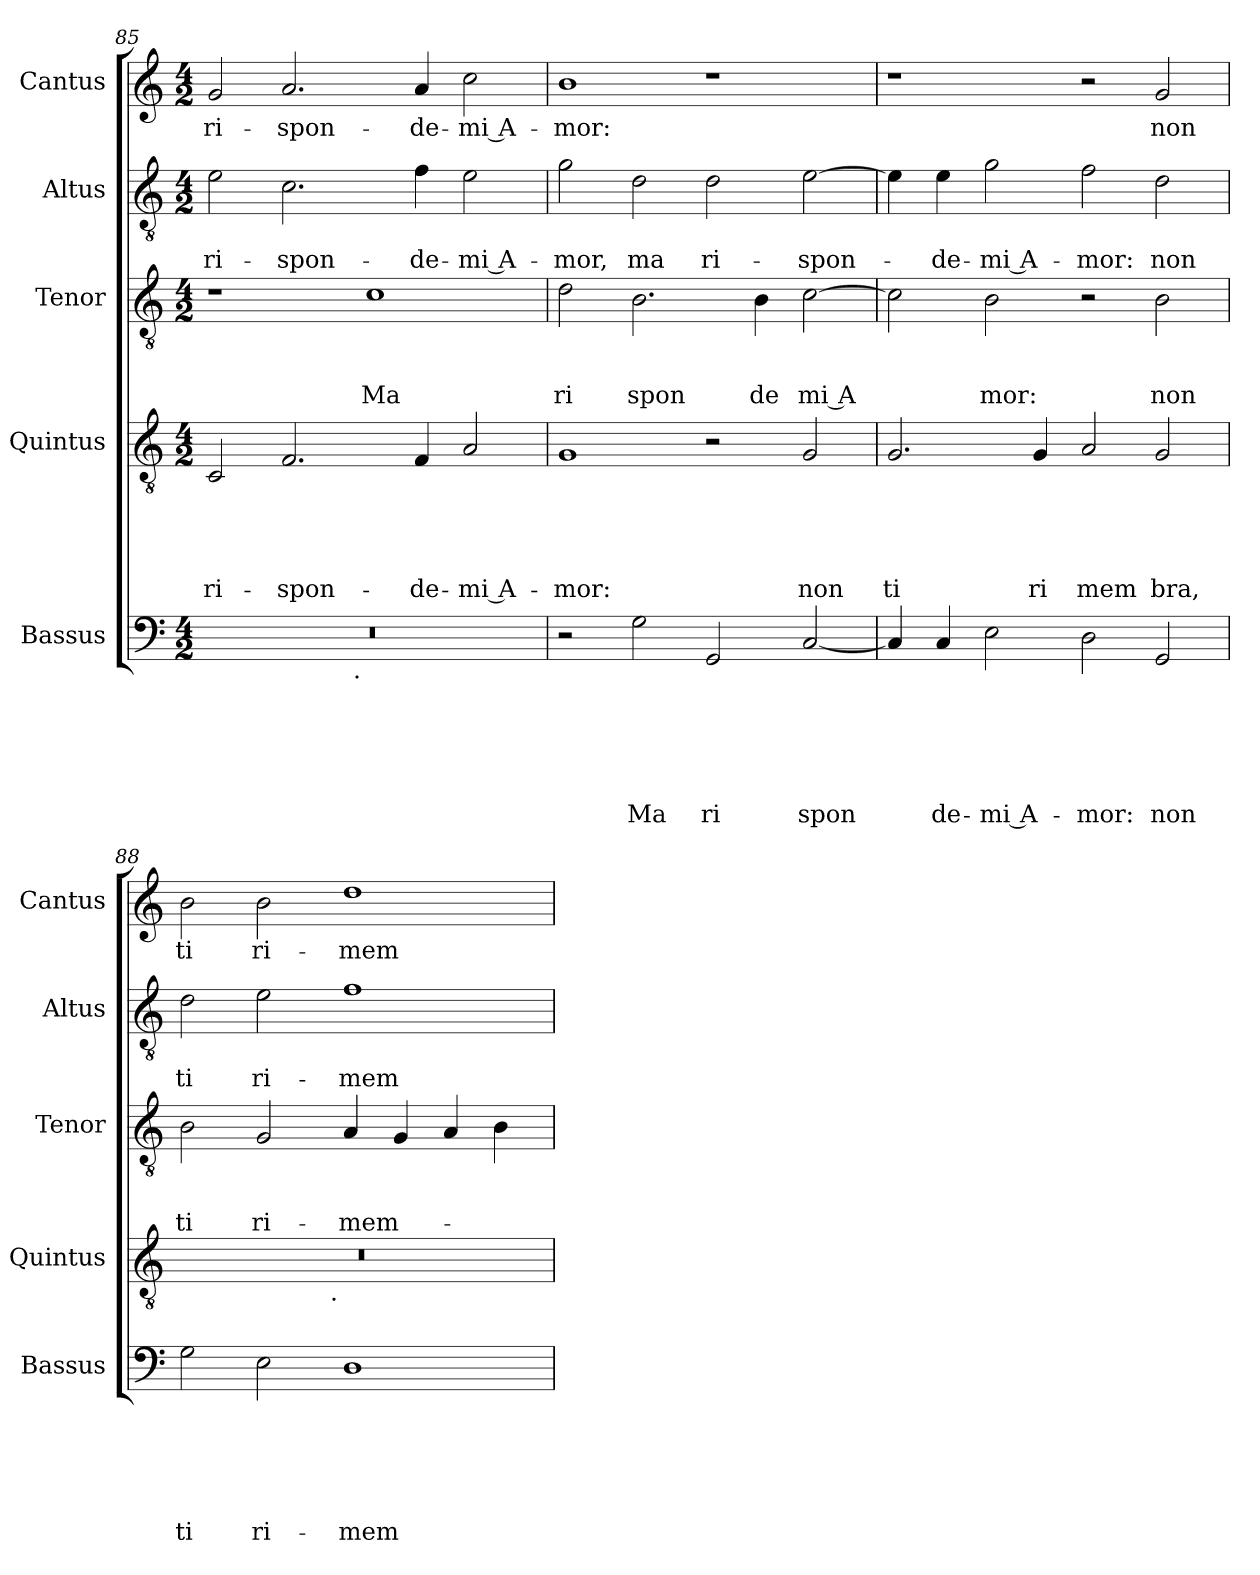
**kern	**text	**text	**text	**text	**text	**text	**kern	**text	**text	**text	**text	**text	**kern	**text	**text	**text	**kern	**text	**text	**kern	**text
*part5	*part5	*part5	*part5	*part5	*part5	*part5	*part4	*part4	*part4	*part4	*part4	*part4	*part3	*part3	*part3	*part3	*part2	*part2	*part2	*part1	*part1
*staff5	*staff5	*staff5	*staff5	*staff5	*staff5	*staff5	*staff4	*staff4	*staff4	*staff4	*staff4	*staff4	*staff3	*staff3	*staff3	*staff3	*staff2	*staff2	*staff2	*staff1	*staff1
*I"Bassus	*	*	*	*	*	*	*I"Quintus	*	*	*	*	*	*I"Tenor	*	*	*	*I"Altus	*	*	*I"Cantus	*
*I'Bassus	*	*	*	*	*	*	*I'Quintus	*	*	*	*	*	*I'Tenor	*	*	*	*I'Altus	*	*	*I'Cantus	*
*clefF4	*	*	*	*	*	*	*clefGv2	*	*	*	*	*	*clefGv2	*	*	*	*clefGv2	*	*	*clefG2	*
*k[]	*	*	*	*	*	*	*k[]	*	*	*	*	*	*k[]	*	*	*	*k[]	*	*	*k[]	*
*C:	*	*	*	*	*	*	*C:	*	*	*	*	*	*C:	*	*	*	*C:	*	*	*C:	*
*M4/2	*	*	*	*	*	*	*M4/2	*	*	*	*	*	*M4/2	*	*	*	*M4/2	*	*	*M4/2	*
=85	=85	=85	=85	=85	=85	=85	=85	=85	=85	=85	=85	=85	=85	=85	=85	=85	=85	=85	=85	=85	=85
!	!	!	!	!	!	!	!	!	!	!	!	!LO:LY:b	!	!	!	!	!	!	!LO:LY:b	!	!LO:LY:b
*^	*	*	*	*	*	*	*	*	*	*	*	*	*	*	*	*	*	*	*	*	*
0r	2ryy	.	.	.	.	.	.	2C/	.	.	.	.	ri-	1r	.	.	.	2e\	.	ri-	2g/	ri-
!	!	!	!	!	!	!	!	!	!	!	!	!	!LO:LY:b	!	!	!	!	!	!	!LO:LY:b	!	!LO:LY:b
.	4...ryy	.	.	.	.	.	.	2.F/	.	.	.	.	-spon-	.	.	.	.	2.c\	.	-spon-	2.a/	-spon-
!	!LO:TX:b:t=.	!	!	!	!	!	!	!	!	!	!	!	!	!	!	!	!	!	!	!	!	!
.	1ryy	.	.	.	.	.	.	.	.	.	.	.	.	.	.	.	.	.	.	.	.	.
!	!	!	!	!	!	!	!	!	!	!	!	!	!	!	!	!	!LO:LY:b	!	!	!	!	!
.	.	.	.	.	.	.	.	.	.	.	.	.	.	1c	.	.	Ma	.	.	.	.	.
!	!	!	!	!	!	!	!	!	!	!	!	!	!LO:LY:b	!	!	!	!	!	!	!LO:LY:b	!	!LO:LY:b
.	.	.	.	.	.	.	.	4F/	.	.	.	.	-de-	.	.	.	.	4f\	.	-de-	4a/	-de-
!	!	!	!	!	!	!	!	!	!	!	!	!	!LO:LY:b:rj	!	!	!	!	!	!	!LO:LY:b:rj	!	!LO:LY:b:rj
.	.	.	.	.	.	.	.	2A/	.	.	.	.	-mi A-	.	.	.	.	2e\	.	-mi A-	2cc\	-mi A-
.	32ryy	.	.	.	.	.	.	.	.	.	.	.	.	.	.	.	.	.	.	.	.	.
=86	=86	=86	=86	=86	=86	=86	=86	=86	=86	=86	=86	=86	=86	=86	=86	=86	=86	=86	=86	=86	=86	=86
!	!	!	!	!	!	!	!	!	!	!	!	!	!LO:LY:b	!	!	!	!LO:LY:b	!	!	!LO:LY:b	!	!LO:LY:b
*v	*v	*	*	*	*	*	*	*	*	*	*	*	*	*	*	*	*	*	*	*	*	*
2r	.	.	.	.	.	.	1G	.	.	.	.	-mor:	2d\	.	.	ri	2g\	.	-mor,	1b	-mor:
!	!	!	!	!	!	!LO:LY:b	!	!	!	!	!	!	!	!	!	!LO:LY:b	!	!	!LO:LY:b	!	!
2G\	.	.	.	.	.	Ma	.	.	.	.	.	.	2.B\	.	.	spon	2d\	.	ma	.	.
!	!	!	!	!	!	!LO:LY:b	!	!	!	!	!	!	!	!	!	!	!	!	!LO:LY:b	!	!
2GG/	.	.	.	.	.	ri	2r	.	.	.	.	.	.	.	.	.	2d\	.	ri-	1r	.
!	!	!	!	!	!	!	!	!	!	!	!	!	!	!	!	!LO:LY:b	!	!	!	!	!
.	.	.	.	.	.	.	.	.	.	.	.	.	4B\	.	.	de	.	.	.	.	.
!	!	!	!	!	!	!LO:LY:b	!	!	!	!	!	!LO:LY:b	!	!	!	!LO:LY:b	!	!	!LO:LY:b	!	!
[>2C/	.	.	.	.	.	spon	2G/	.	.	.	.	non	[>2c\	.	.	mi A	[>2e\	.	-spon-	.	.
!!LO:PB:g=z
=87	=87	=87	=87	=87	=87	=87	=87	=87	=87	=87	=87	=87	=87	=87	=87	=87	=87	=87	=87	=87	=87
!	!	!	!	!	!	!	!	!	!	!	!	!LO:LY:b	!	!	!	!	!	!	!	!	!
4C/]	.	.	.	.	.	.	2.G/	.	.	.	.	ti	2c\]	.	.	.	4e\]	.	.	1r	.
!	!	!	!	!	!	!LO:LY:b	!	!	!	!	!	!	!	!	!	!	!	!	!LO:LY:b	!	!
4C/	.	.	.	.	.	de-	.	.	.	.	.	.	.	.	.	.	4e\	.	-de-	.	.
!	!	!	!	!	!	!LO:LY:b:rj	!	!	!	!	!	!	!	!	!	!LO:LY:b	!	!	!LO:LY:b:rj	!	!
2E\	.	.	.	.	.	-mi A-	.	.	.	.	.	.	2B\	.	.	mor:	2g\	.	-mi A-	.	.
!	!	!	!	!	!	!	!	!	!	!	!	!LO:LY:b	!	!	!	!	!	!	!	!	!
.	.	.	.	.	.	.	4G/	.	.	.	.	ri	.	.	.	.	.	.	.	.	.
!	!	!	!	!	!	!LO:LY:b	!	!	!	!	!	!LO:LY:b	!	!	!	!	!	!	!LO:LY:b	!	!
2D\	.	.	.	.	.	-mor:	2A/	.	.	.	.	mem	2r	.	.	.	2f\	.	-mor:	2r	.
!	!	!	!	!	!	!LO:LY:b	!	!	!	!	!	!LO:LY:b	!	!	!	!LO:LY:b	!	!	!LO:LY:b	!	!LO:LY:b
2GG/	.	.	.	.	.	non	2G/	.	.	.	.	bra,	2B\	.	.	non	2d\	.	non	2g/	non
=88	=88	=88	=88	=88	=88	=88	=88	=88	=88	=88	=88	=88	=88	=88	=88	=88	=88	=88	=88	=88	=88
!	!	!	!	!	!	!LO:LY:b	!	!	!	!	!	!	!	!	!	!LO:LY:b	!	!	!LO:LY:b	!	!LO:LY:b
*	*	*	*	*	*	*	*^	*	*	*	*	*	*	*	*	*	*	*	*	*	*
2G\	.	.	.	.	.	ti	0r	2ryy	.	.	.	.	.	2B\	.	.	ti	2d\	.	ti	2b\	ti
!	!	!	!	!	!	!LO:LY:b	!	!	!	!	!	!	!	!	!	!	!LO:LY:b	!	!	!LO:LY:b	!	!LO:LY:b
2E\	.	.	.	.	.	ri-	.	4...ryy	.	.	.	.	.	2G/	.	.	ri-	2e\	.	ri-	2b\	ri-
!	!	!	!	!	!	!	!	!LO:TX:b:t=.	!	!	!	!	!	!	!	!	!	!	!	!	!	!
.	.	.	.	.	.	.	.	1ryy	.	.	.	.	.	.	.	.	.	.	.	.	.	.
!	!	!	!	!	!	!LO:LY:b	!	!	!	!	!	!	!	!	!	!	!LO:LY:b	!	!	!LO:LY:b	!	!LO:LY:b
1D	.	.	.	.	.	-mem-	.	.	.	.	.	.	.	4A/	.	.	-mem-	1f	.	-mem-	1dd	-mem-
.	.	.	.	.	.	.	.	.	.	.	.	.	.	4G/	.	.	.	.	.	.	.	.
.	.	.	.	.	.	.	.	.	.	.	.	.	.	4A/	.	.	.	.	.	.	.	.
.	.	.	.	.	.	.	.	.	.	.	.	.	.	4B\	.	.	.	.	.	.	.	.
.	.	.	.	.	.	.	.	32ryy	.	.	.	.	.	.	.	.	.	.	.	.	.	.
*	*	*	*	*	*	*	*v	*v	*	*	*	*	*	*	*	*	*	*	*	*	*	*
=	=	=	=	=	=	=	=	=	=	=	=	=	=	=	=	=	=	=	=	=	=
*-	*-	*-	*-	*-	*-	*-	*-	*-	*-	*-	*-	*-	*-	*-	*-	*-	*-	*-	*-	*-	*-
